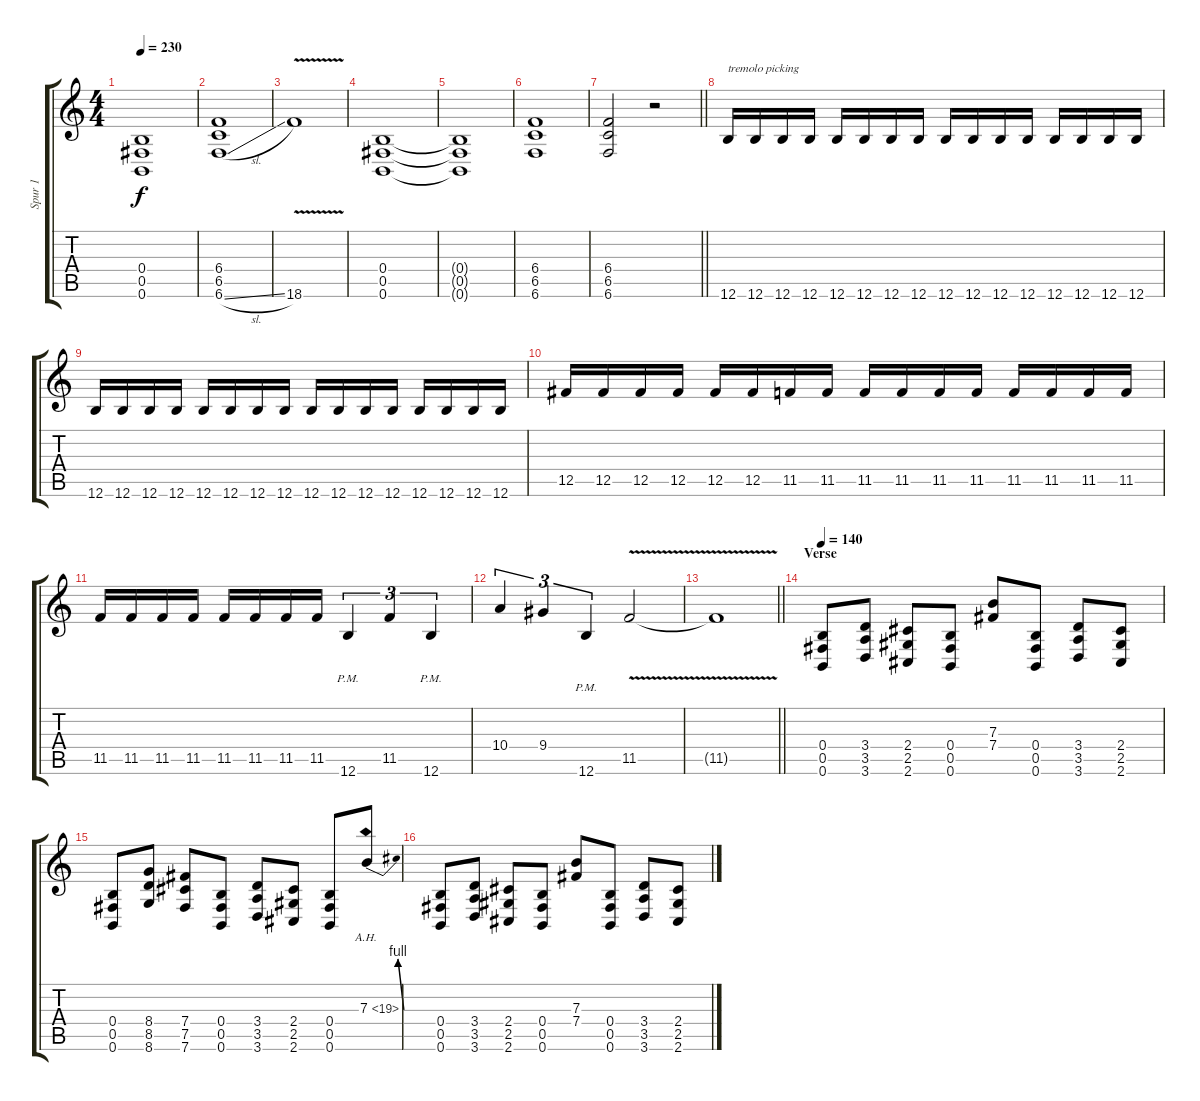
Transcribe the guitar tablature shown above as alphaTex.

\track ("Spur 1" "Spur 1") {instrument distortionguitar}
\staff {score tabs}
\tuning (Db4 Ab3 E3 B2 Gb2 B1) {hide}
\ts (4 4)
\tempo 230
\clef g2
\ks c
(0.4{t} 0.5{t} 0.6{t}).1{dy f} |
(6.4 6.5 6.6{sl}).1 |
18.6{v}.1 |
(0.4 0.5 0.6).1 |
(0.4{t} 0.5{t} 0.6{t}).1 |
(6.4 6.5 6.6).1 |
\barLineRight lightlight
(6.4 6.5 6.6).2 r.2 |
\section ("" "")
12.6.16{txt "tremolo picking"} 12.6.16 12.6.16 12.6.16 12.6.16 12.6.16 12.6.16 12.6.16 12.6.16 12.6.16 12.6.16 12.6.16 12.6.16 12.6.16 12.6.16 12.6.16 |
12.6.16 12.6.16 12.6.16 12.6.16 12.6.16 12.6.16 12.6.16 12.6.16 12.6.16 12.6.16 12.6.16 12.6.16 12.6.16 12.6.16 12.6.16 12.6.16 |
12.5.16 12.5.16 12.5.16 12.5.16 12.5.16 12.5.16 11.5.16 11.5.16 11.5.16 11.5.16 11.5.16 11.5.16 11.5.16 11.5.16 11.5.16 11.5.16 |
11.5.16 11.5.16 11.5.16 11.5.16 11.5.16 11.5.16 11.5.16 11.5.16 12.6{pm}.4{tu (3 2)} 11.5.4{tu (3 2)} 12.6{pm}.4{tu (3 2)} |
10.4.4{tu (3 2)} 9.4.4{tu (3 2)} 12.6{pm}.4{tu (3 2)} 11.5{v}.2 |
\barLineRight lightlight
11.5{t}.1 |
\section ("" "Verse")
\tempo 140
(0.4 0.5 0.6).8 (3.4 3.5 3.6).8 (2.4 2.5 2.6).8 (0.4 0.5 0.6).8 (7.3 7.4).8 (0.4 0.5 0.6).8 (3.4 3.5 3.6).8 (2.4 2.5 2.6).8 |
(0.4 0.5 0.6).8 (8.4 8.5 8.6).8 (7.4 7.5 7.6).8 (0.4 0.5 0.6).8 (3.4 3.5 3.6).8 (2.4 2.5 2.6).8 (0.4 0.5 0.6).8 7.3{be (bend 0 0 60 4) ah 12}.8 |
(0.4 0.5 0.6).8 (3.4 3.5 3.6).8 (2.4 2.5 2.6).8 (0.4 0.5 0.6).8 (7.3 7.4).8 (0.4 0.5 0.6).8 (3.4 3.5 3.6).8 (2.4 2.5 2.6).8
